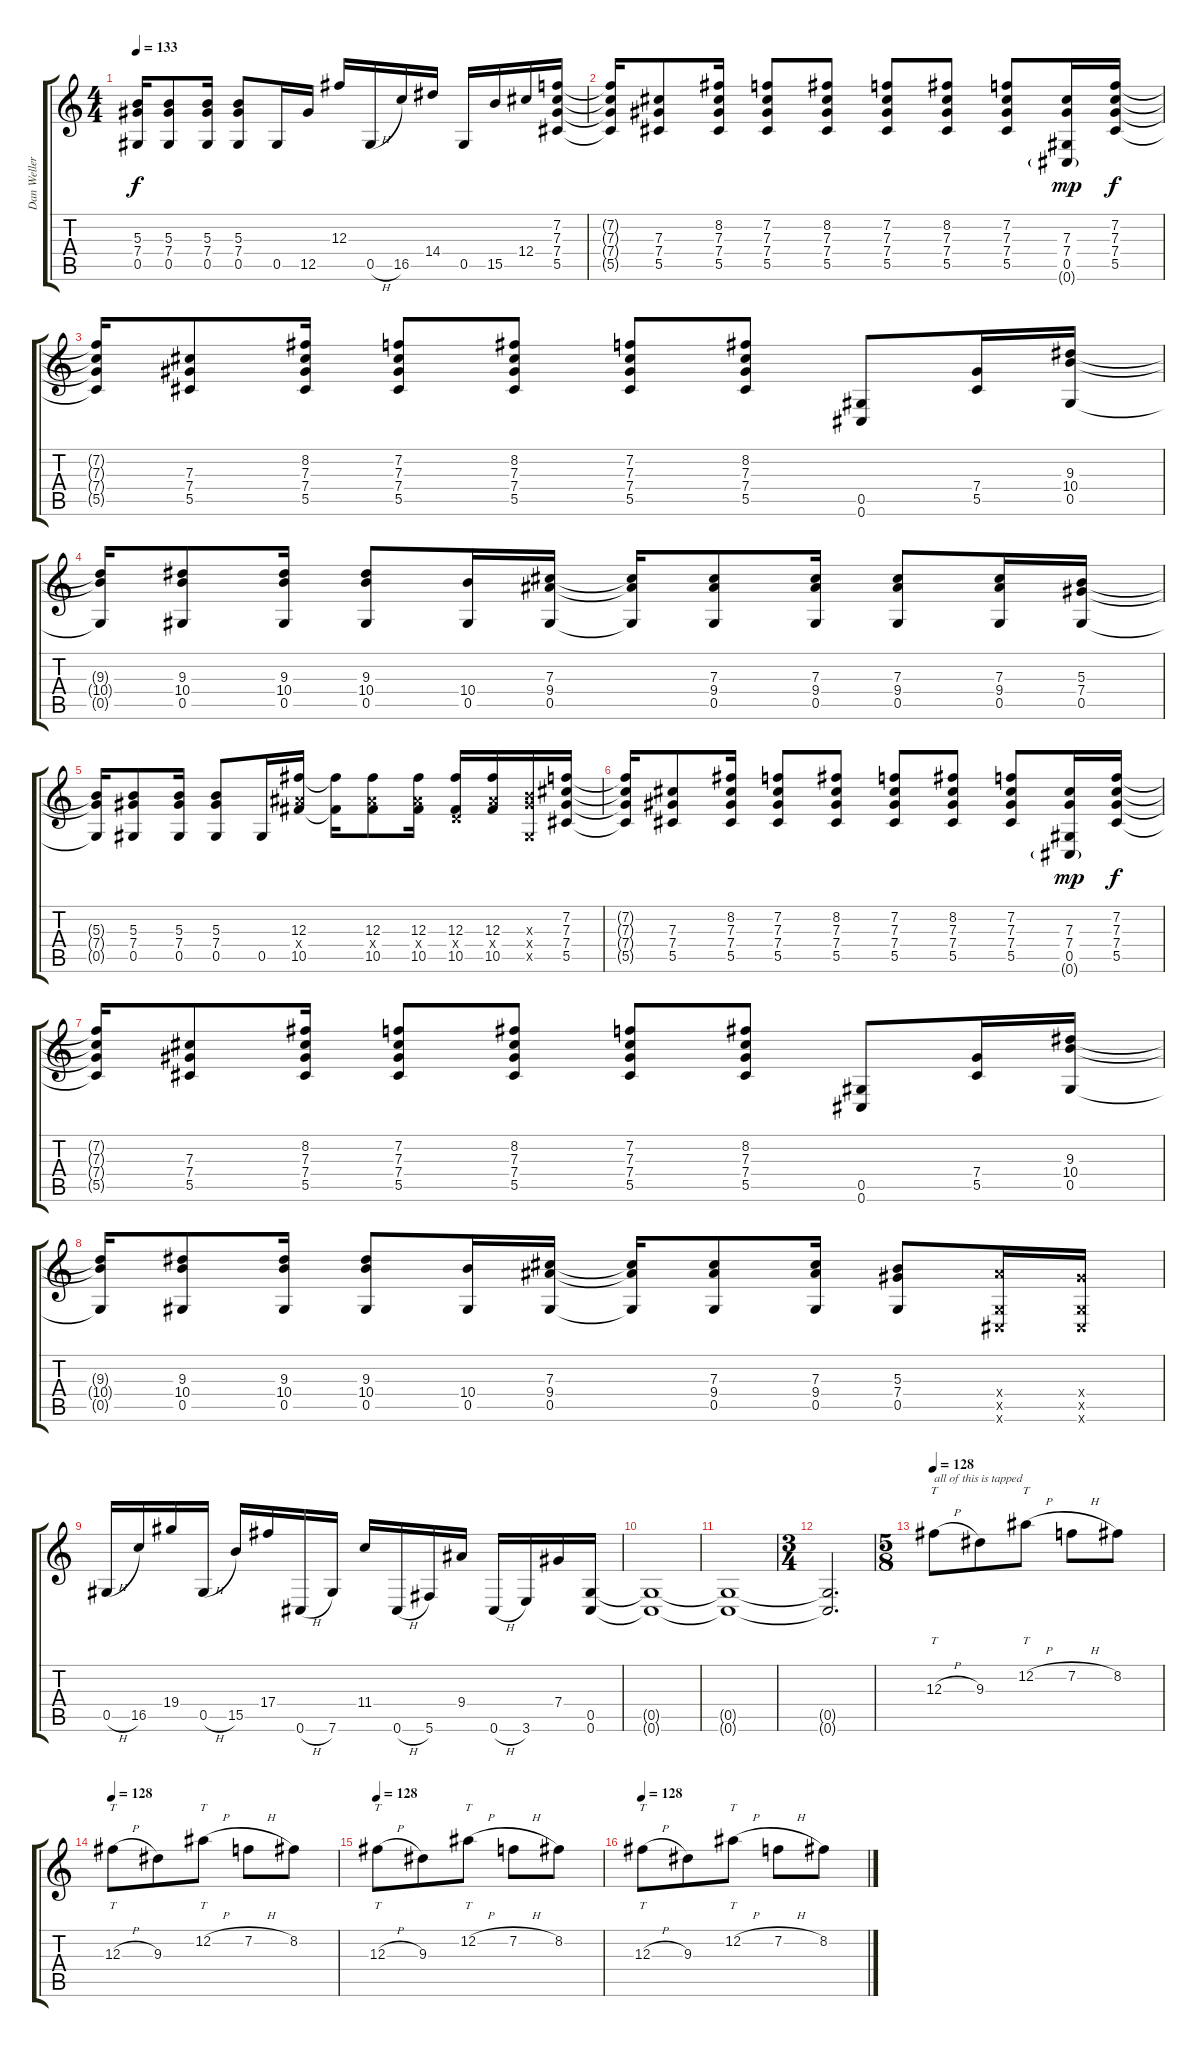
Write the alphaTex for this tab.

\track ("Dan Weller" "Dan Weller") {instrument distortionguitar}
\staff {score tabs}
\tuning (Eb4 Bb3 Gb3 Db3 Ab2 Db2) {hide}
\ts (4 4)
\tempo 133
\clef g2
\ks c
(5.3{t} 7.4{t} 0.5{t}).16{dy f} (5.3 7.4 0.5).8 (5.3 7.4 0.5).16 (5.3 7.4 0.5).8 0.5.16 12.5.16 12.3.16 0.5{h}.16 16.5.16 14.4.16 0.5.16 15.5.16 12.4.16 (7.2 7.3 7.4 5.5).16 |
(7.2{t} 7.3{t} 7.4{t} 5.5{t}).16 (7.3 7.4 5.5).8 (8.2 7.3 7.4 5.5).16 (7.2 7.3 7.4 5.5).8 (8.2 7.3 7.4 5.5).8 (7.2 7.3 7.4 5.5).8 (8.2 7.3 7.4 5.5).8 (7.2 7.3 7.4 5.5).8 (7.3 7.4 0.5 0.6{g}).16{dy mp} (7.2 7.3 7.4 5.5).16{dy f} |
(7.2{t} 7.3{t} 7.4{t} 5.5{t}).16 (7.3 7.4 5.5).8 (8.2 7.3 7.4 5.5).16 (7.2 7.3 7.4 5.5).8 (8.2 7.3 7.4 5.5).8 (7.2 7.3 7.4 5.5).8 (8.2 7.3 7.4 5.5).8 (0.5 0.6).8 (7.4 5.5).16 (9.3 10.4 0.5).16 |
(9.3{t} 10.4{t} 0.5{t}).16 (9.3 10.4 0.5).8 (9.3 10.4 0.5).16 (9.3 10.4 0.5).8 (10.4 0.5).16 (7.3 9.4 0.5).16 (7.3{t} 9.4{t} 0.5{t}).16 (7.3 9.4 0.5).8 (7.3 9.4 0.5).16 (7.3 9.4 0.5).8 (7.3 9.4 0.5).16 (5.3 7.4 0.5).16 |
(5.3{t} 7.4{t} 0.5{t}).16 (5.3 7.4 0.5).8 (5.3 7.4 0.5).16 (5.3 7.4 0.5).8 0.5.16 (12.3 9.4{x} 10.5).16 (12.3{t} 10.5{t}).16 (12.3 9.4{x} 10.5).8 (12.3 9.4{x} 10.5).16 (12.3 1.4{x} 10.5).16 (12.3 9.4{x} 10.5).16 (5.3{x} 7.4{x} 0.5{x}).16 (7.2 7.3 7.4 5.5).16 |
(7.2{t} 7.3{t} 7.4{t} 5.5{t}).16 (7.3 7.4 5.5).8 (8.2 7.3 7.4 5.5).16 (7.2 7.3 7.4 5.5).8 (8.2 7.3 7.4 5.5).8 (7.2 7.3 7.4 5.5).8 (8.2 7.3 7.4 5.5).8 (7.2 7.3 7.4 5.5).8 (7.3 7.4 0.5 0.6{g}).16{dy mp} (7.2 7.3 7.4 5.5).16{dy f} |
(7.2{t} 7.3{t} 7.4{t} 5.5{t}).16 (7.3 7.4 5.5).8 (8.2 7.3 7.4 5.5).16 (7.2 7.3 7.4 5.5).8 (8.2 7.3 7.4 5.5).8 (7.2 7.3 7.4 5.5).8 (8.2 7.3 7.4 5.5).8 (0.5 0.6).8 (7.4 5.5).16 (9.3 10.4 0.5).16 |
(9.3{t} 10.4{t} 0.5{t}).16 (9.3 10.4 0.5).8 (9.3 10.4 0.5).16 (9.3 10.4 0.5).8 (10.4 0.5).16 (7.3 9.4 0.5).16 (7.3{t} 9.4{t} 0.5{t}).16 (7.3 9.4 0.5).8 (7.3 9.4 0.5).16 (5.3 7.4 0.5).8 (9.4{x} 0.5{x} 0.6{x}).16 (7.4{x} 0.5{x} 0.6{x}).16 |
0.5{h}.16 16.5.16 19.4.16 0.5{h}.16 15.5.16 17.4.16 0.6{h}.16 7.6.16 11.4.16 0.6{h}.16 5.6.16 9.4.16 0.6{h}.16 3.6.16 7.4.16 (0.5 0.6).16 |
(0.5{t} 0.6{t}).1 |
(0.5{t} 0.6{t}).1 |
\ts (3 4)
(0.5{t} 0.6{t}).2{d} |
\ts (5 8)
\tempo 128
12.3{h}.8{tt txt "all of this is tapped" instrument electricguitarclean} 9.3.8 12.2{h}.8{tt} 7.2{h}.8 8.2.8 |
\tempo 128
12.3{h}.8{tt instrument electricguitarclean} 9.3.8 12.2{h}.8{tt} 7.2{h}.8 8.2.8 |
\tempo 128
12.3{h}.8{tt instrument electricguitarclean} 9.3.8 12.2{h}.8{tt} 7.2{h}.8 8.2.8 |
\tempo 128
12.3{h}.8{tt instrument electricguitarclean} 9.3.8 12.2{h}.8{tt} 7.2{h}.8 8.2.8
